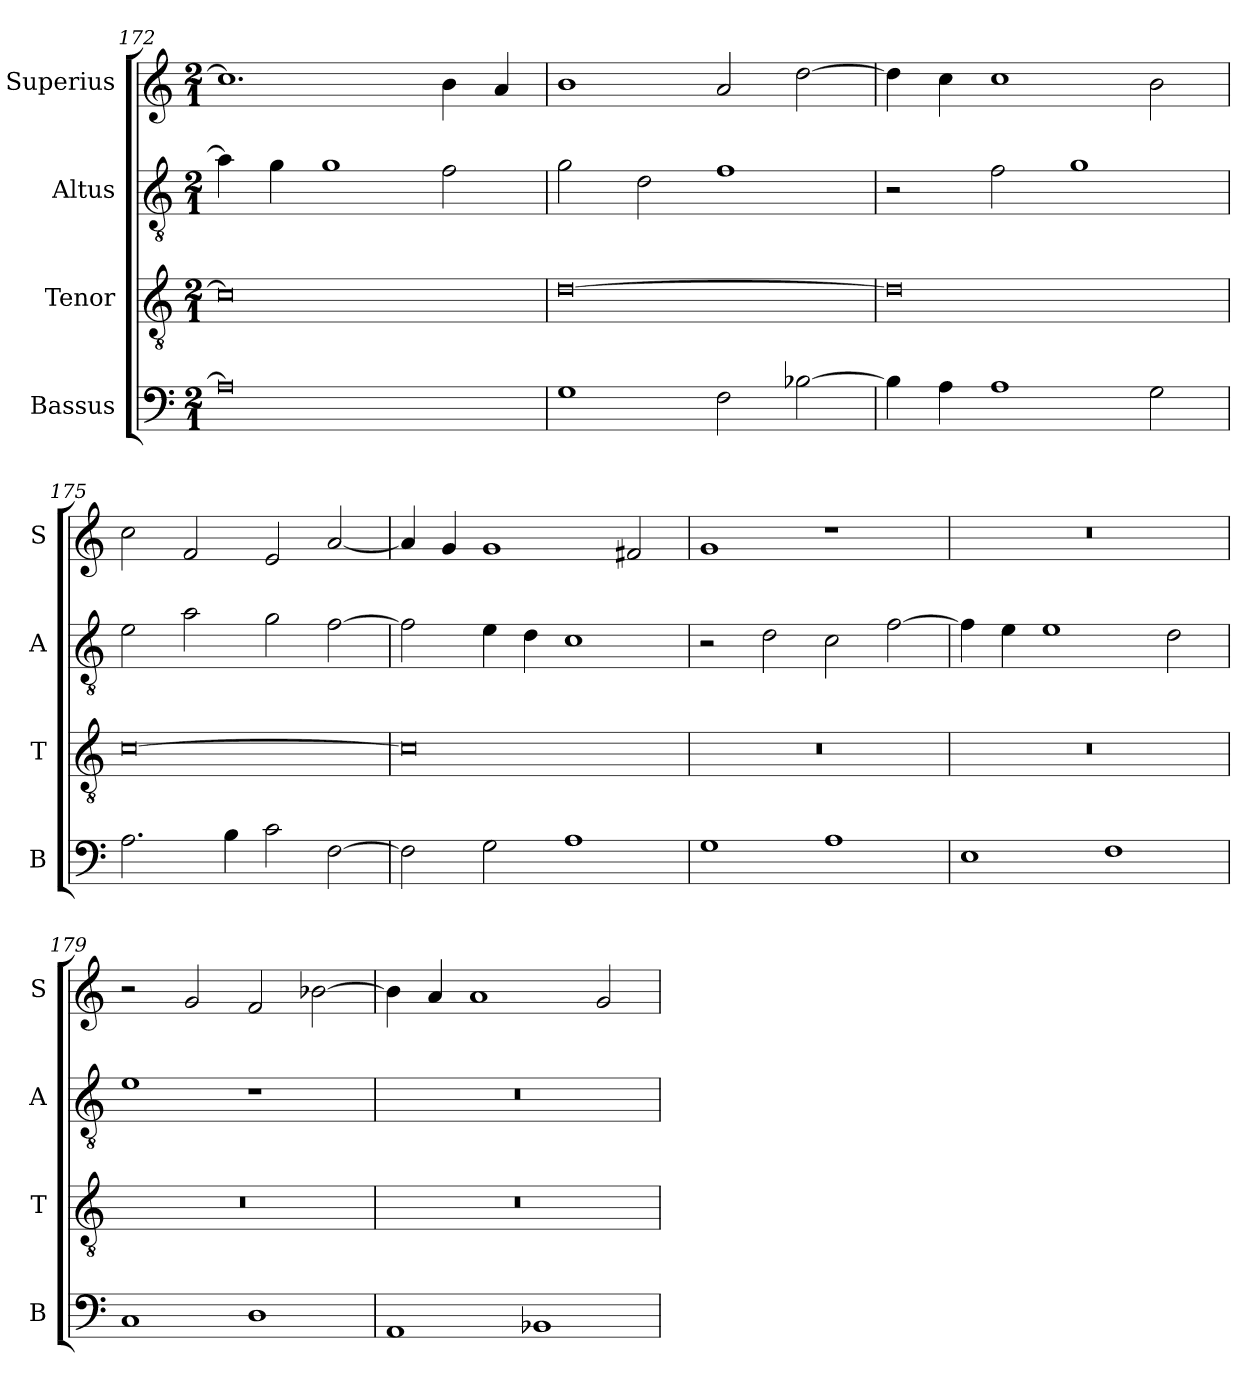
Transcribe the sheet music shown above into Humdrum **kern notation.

**kern	**kern	**kern	**kern
*part4	*part3	*part2	*part1
*staff4	*staff3	*staff2	*staff1
*I"Bassus	*I"Tenor	*I"Altus	*I"Superius
*I'B	*I'T	*I'A	*I'S
*clefF4	*clefGv2	*clefGv2	*clefG2
*k[]	*k[]	*k[]	*k[]
*M2/1	*M2/1	*M2/1	*M2/1
=172	=172	=172	=172
0A]	0c]	4a\]	1.cc]
.	.	4g\	.
.	.	1g	.
.	.	2f\	4b\
.	.	.	4a/
=173	=173	=173	=173
1G	[0d	2g\	1b
.	.	2d\	.
2F\	.	1f	2a/
[2B-X\	.	.	[2dd\
=174	=174	=174	=174
4B-\]	0d]	2r	4dd\]
4A\	.	.	4cc\
1A	.	2f\	1cc
.	.	1g	.
2G\	.	.	2b\
=175	=175	=175	=175
2.A\	[0c	2e\	2cc\
.	.	2a\	2f/
4B\	.	.	.
2c\	.	2g\	2e/
[2F\	.	[2f\	[2a/
=176	=176	=176	=176
2F\]	0c]	2f\]	4a/]
.	.	.	4g/
2G\	.	4e\	1g
.	.	4d\	.
1A	.	1c	.
.	.	.	2f#X/
=177	=177	=177	=177
1G	0r	2r	1g
.	.	2d\	.
1A	.	2c\	1r
.	.	[2f\	.
=178	=178	=178	=178
1E	0r	4f\]	0r
.	.	4e\	.
.	.	1e	.
1F	.	.	.
.	.	2d\	.
=179	=179	=179	=179
1C	0r	1e	2r
.	.	.	2g/
1D	.	1r	2f/
.	.	.	[2b-X\
=180	=180	=180	=180
1AA	0r	0r	4b-\]
.	.	.	4a/
.	.	.	1a
1BB-X	.	.	.
.	.	.	2g/
=	=	=	=
*-	*-	*-	*-
